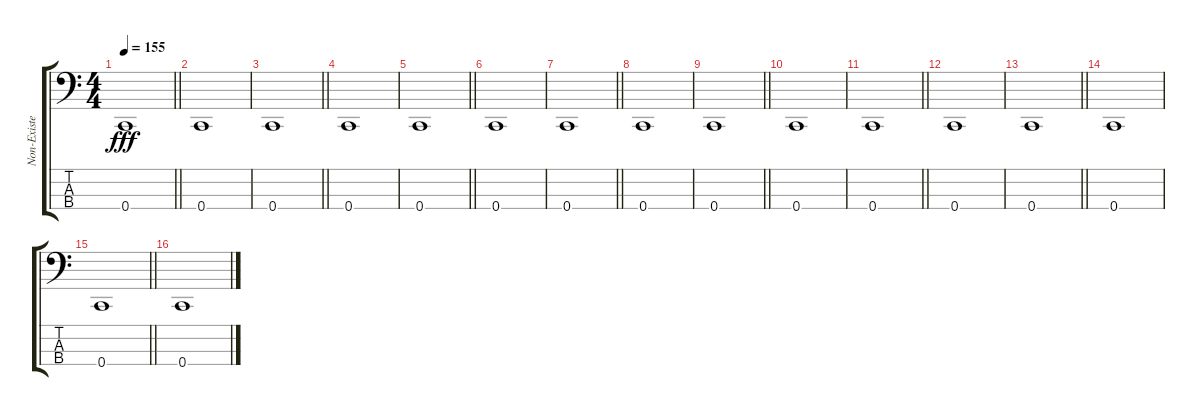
\track ("Non-Existent Bass" "Non-Existe") {instrument electricbassfinger}
\staff {score tabs}
\tuning (Eb2 Bb1 F1 C1) {hide}
\ts (4 4)
\tempo 155
\clef f4
\barLineRight lightlight
\ks c
0.4.1{dy fff} |
\section ("" "")
0.4.1 |
\barLineRight lightlight
0.4.1 |
0.4.1 |
\barLineRight lightlight
0.4.1 |
\section ("" "")
0.4.1 |
\barLineRight lightlight
0.4.1 |
0.4.1 |
\barLineRight lightlight
0.4.1 |
\section ("" "")
0.4.1 |
\barLineRight lightlight
0.4.1 |
0.4.1 |
\barLineRight lightlight
0.4.1 |
\section ("" "")
0.4.1 |
\barLineRight lightlight
0.4.1 |
0.4.1
